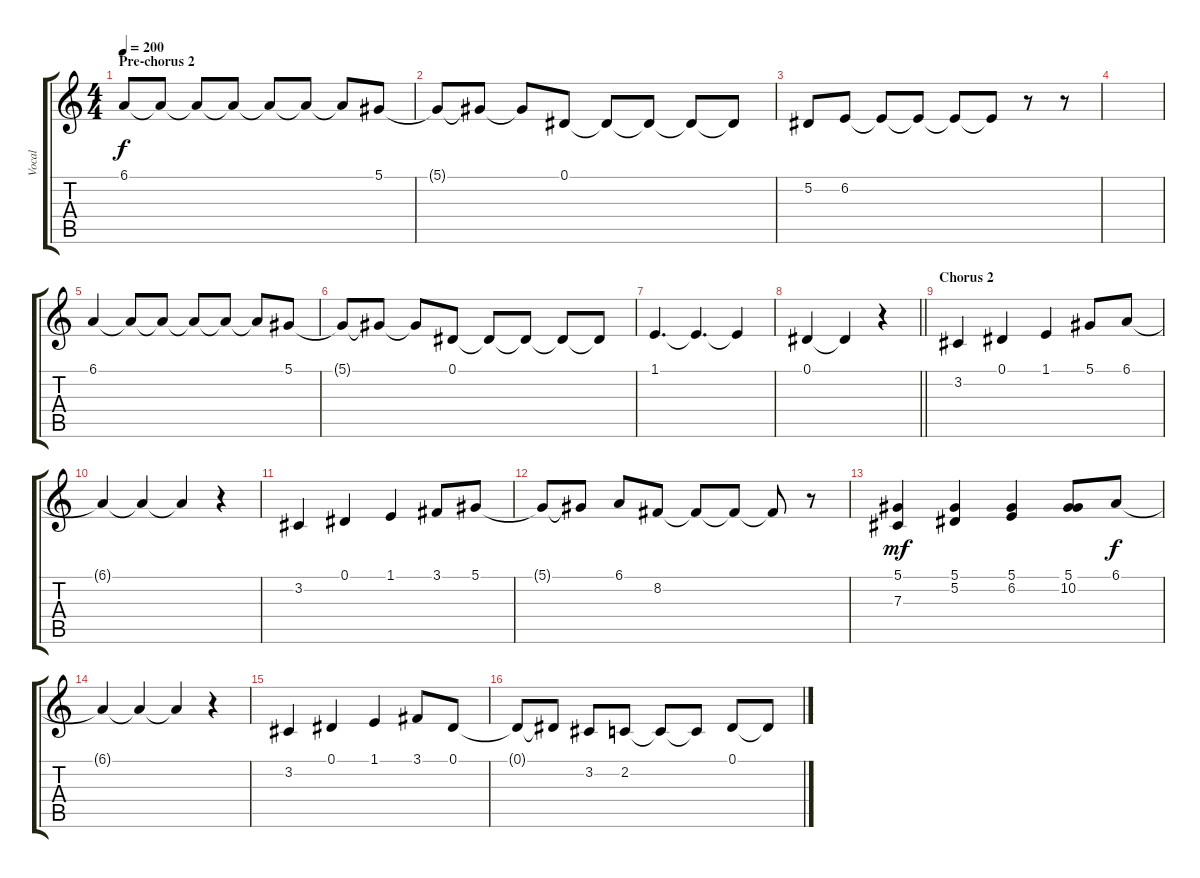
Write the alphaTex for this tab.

\track ("Vocal" "Vocal") {instrument tenorsax}
\staff {score tabs}
\tuning (Eb4 Bb3 Gb3 Db3 Ab2 Eb2) {hide}
\ts (4 4)
\section ("" "Pre-chorus 2")
\tempo 200
\clef g2
\ks c
6.1.8{dy f} 6.1{t}.8 6.1{t}.8 6.1{t}.8 6.1{t}.8 6.1{t}.8 6.1{t}.8 5.1.8 |
5.1{t}.8 5.1{t}.8 5.1{t}.8 0.1.8 0.1{t}.8 0.1{t}.8 0.1{t}.8 0.1{t}.8 |
5.2.8 6.2.8 6.2{t}.8 6.2{t}.8 6.2{t}.8 6.2{t}.8 r.8 r.8 |
|
6.1.4 6.1{t}.8 6.1{t}.8 6.1{t}.8 6.1{t}.8 6.1{t}.8 5.1.8 |
5.1{t}.8 5.1{t}.8 5.1{t}.8 0.1.8 0.1{t}.8 0.1{t}.8 0.1{t}.8 0.1{t}.8 |
1.1.4{d} 1.1{t}.4{d} 1.1{t}.4 |
\barLineRight lightlight
0.1.4 0.1{t}.4 r.4 |
\section ("" "Chorus 2")
3.2.4 0.1.4 1.1.4 5.1.8 6.1.8 |
6.1{t}.4 6.1{t}.4 6.1{t}.4 r.4 |
3.2.4 0.1.4 1.1.4 3.1.8 5.1.8 |
5.1{t}.8 5.1{t}.8 6.1.8 8.2.8 8.2{t}.8 8.2{t}.8 8.2{t}.8 r.8 |
(5.1 7.3).4{dy mf} (5.1 5.2).4 (5.1 6.2).4 (5.1 10.2).8 6.1.8{dy f} |
6.1{t}.4 6.1{t}.4 6.1{t}.4 r.4 |
3.2.4 0.1.4 1.1.4 3.1.8 0.1.8 |
0.1{t}.8 0.1{t}.8 3.2.8 2.2.8 2.2{t}.8 2.2{t}.8 0.1.8 0.1{t}.8
